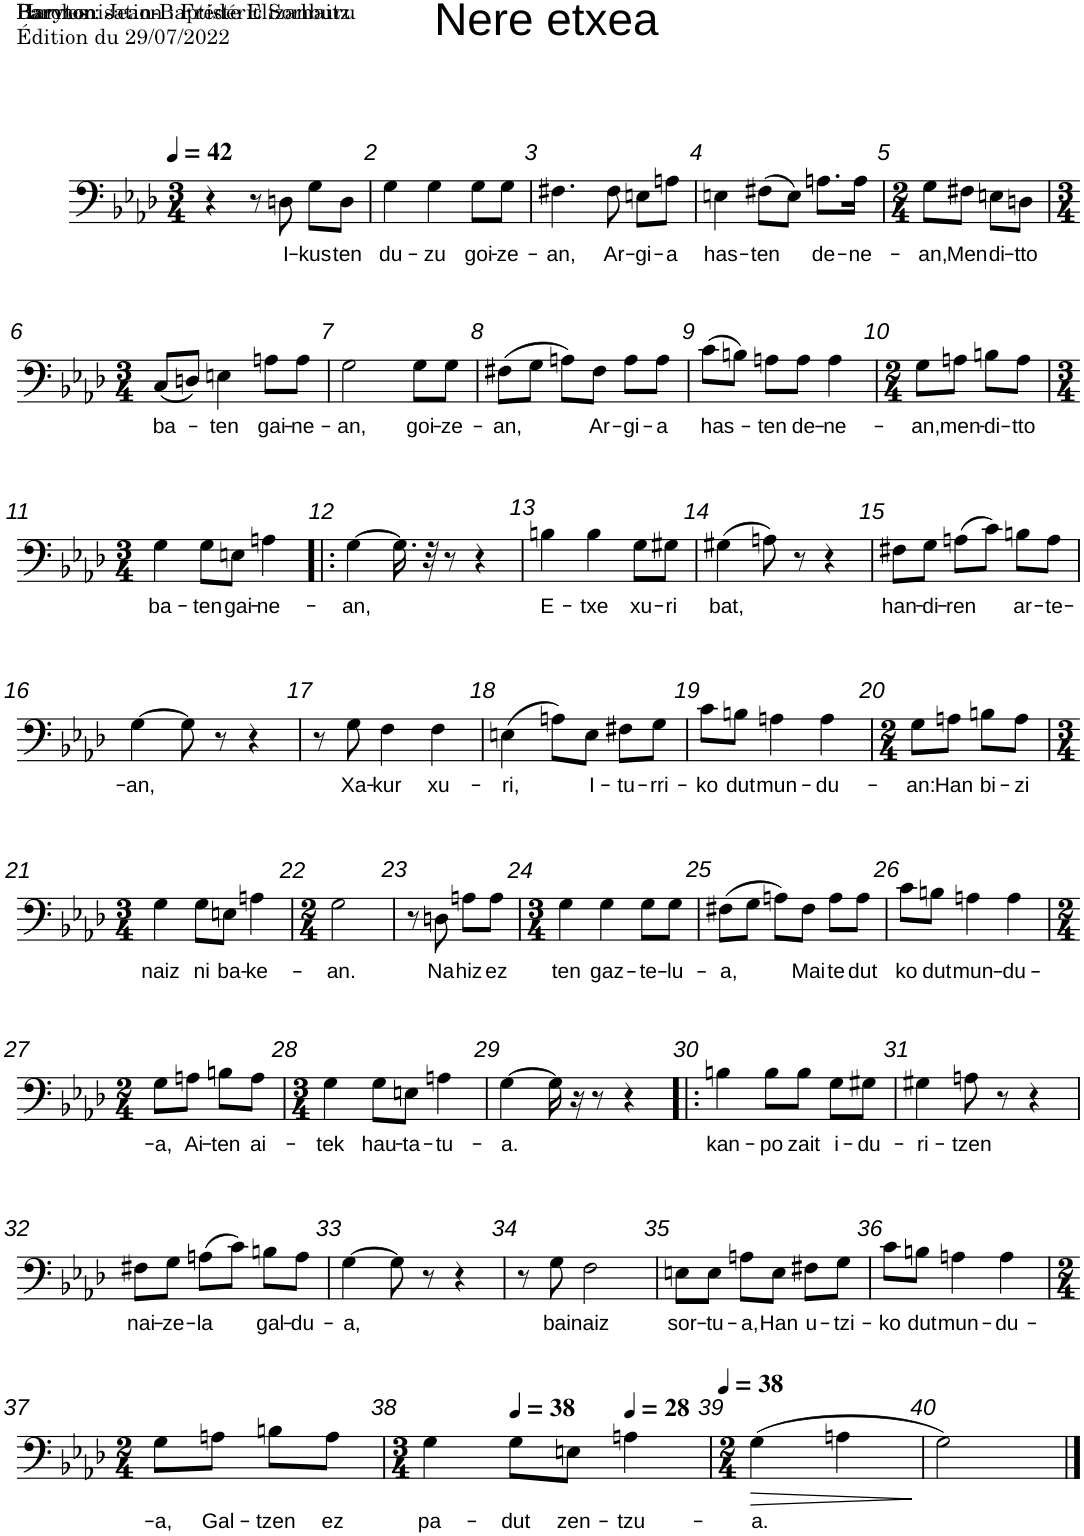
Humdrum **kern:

**kern	**text	**dynam
*part1	*part1	*part1
*staff1	*staff1	*staff1
*I"Baryton	*	*
*I'Bar.	*	*
*clefF4	*	*
*k[b-e-a-d-]	*	*
*M3/4	*	*
*MM42	*	*
=1	=1	=1
4r	.	.
8r	.	.
!	!LO:LY:b	!
8Dn\	I-	.
!	!LO:LY:b	!
8G\L	-kus-	.
!	!LO:LY:b	!
8D\J	-ten	.
=2	=2	=2
!	!LO:LY:b	!
4G\	du-	.
!	!LO:LY:b	!
4G\	-zu	.
!	!LO:LY:b	!
8G\L	goi-	.
!	!LO:LY:b	!
8G\J	-ze-	.
=3	=3	=3
!	!LO:LY:b	!
4.F#X\	-an,	.
!	!LO:LY:b	!
8F#\	Ar-	.
!	!LO:LY:b	!
8En\L	-gi-	.
!	!LO:LY:b	!
8An\J	-a	.
=4	=4	=4
!	!LO:LY:b	!
4En\	has-	.
!	!LO:LY:b	!
(8F#X\L	-ten	.
8E\J)	.	.
!	!LO:LY:b	!
8.An\L	de-	.
!	!LO:LY:b	!
16A\Jk	-ne-	.
=5	=5	=5
*M2/4	*	*
!	!LO:LY:b	!
8G\L	-an,	.
!	!LO:LY:b	!
8F#X\J	Men-	.
!	!LO:LY:b	!
8En\L	-di-	.
!	!LO:LY:b	!
8Dn\J	-tto	.
!!LO:LB:g=z
=6	=6	=6
*M3/4	*	*
!	!LO:LY:b	!
(8C/L	ba-	.
8Dn/J)	.	.
!	!LO:LY:b	!
4En\	-ten	.
!	!LO:LY:b	!
8An\L	gai-	.
!	!LO:LY:b	!
8A\J	-ne-	.
=7	=7	=7
!	!LO:LY:b	!
2G\	-an,	.
!	!LO:LY:b	!
8G\L	goi-	.
!	!LO:LY:b	!
8G\J	-ze-	.
=8	=8	=8
!	!LO:LY:b	!
(8F#X\L	-an,	.
8G\J	.	.
8An\L)	.	.
!	!LO:LY:b	!
8F#\J	Ar-	.
!	!LO:LY:b	!
8A\L	-gi-	.
!	!LO:LY:b	!
8A\J	-a	.
=9	=9	=9
!	!LO:LY:b	!
(8c\L	has-	.
8Bn\J)	.	.
!	!LO:LY:b	!
8An\L	-ten	.
!	!LO:LY:b	!
8A\J	de-	.
!	!LO:LY:b	!
4A\	-ne-	.
=10	=10	=10
*M2/4	*	*
!	!LO:LY:b	!
8G\L	-an,	.
!	!LO:LY:b	!
8An\J	men-	.
!	!LO:LY:b	!
8Bn\L	-di-	.
!	!LO:LY:b	!
8A\J	-tto	.
!!LO:LB:g=z
=11	=11	=11
*M3/4	*	*
!	!LO:LY:b	!
4G\	ba-	.
!	!LO:LY:b	!
8G\L	-ten	.
!	!LO:LY:b	!
8En\J	gai-	.
!	!LO:LY:b	!
4An\	-ne-	.
=12!|:	=12!|:	=12!|:
!	!LO:LY:b	!
[4G\	-an,	.
16.G\]	.	.
32r	.	.
8r	.	.
4r	.	.
=13	=13	=13
!	!LO:LY:b	!
4Bn\	E-	.
!	!LO:LY:b	!
4B\	-txe	.
!	!LO:LY:b	!
8G\L	xu-	.
!	!LO:LY:b	!
8G#X\J	-ri	.
=14	=14	=14
!	!LO:LY:b	!
(4G#X\	bat,	.
8An\)	.	.
8r	.	.
4r	.	.
=15	=15	=15
!	!LO:LY:b	!
8F#X\L	han-	.
!	!LO:LY:b	!
8G\J	-di-	.
!	!LO:LY:b	!
(8An\L	-ren	.
8c\J)	.	.
!	!LO:LY:b	!
8Bn\L	ar-	.
!	!LO:LY:b	!
8A\J	-te-	.
!!LO:LB:g=z
=16	=16	=16
!	!LO:LY:b	!
[4G\	-an,	.
8G\]	.	.
8r	.	.
4r	.	.
=17	=17	=17
8r	.	.
!	!LO:LY:b	!
8G\	Xa-	.
!	!LO:LY:b	!
4F\	-kur	.
!	!LO:LY:b	!
4F\	xu-	.
=18	=18	=18
!	!LO:LY:b	!
(4En\	-ri,	.
8An\L)	.	.
!	!LO:LY:b	!
8E\J	I-	.
!	!LO:LY:b	!
8F#X\L	-tu-	.
!	!LO:LY:b	!
8G\J	-rri-	.
=19	=19	=19
!	!LO:LY:b	!
8c\L	-ko	.
!	!LO:LY:b	!
8Bn\J	dut	.
!	!LO:LY:b	!
4An\	mun-	.
!	!LO:LY:b	!
4A\	-du-	.
=20	=20	=20
*M2/4	*	*
!	!LO:LY:b	!
8G\L	-an:	.
!	!LO:LY:b	!
8An\J	Han	.
!	!LO:LY:b	!
8Bn\L	bi-	.
!	!LO:LY:b	!
8A\J	-zi	.
!!LO:LB:g=z
=21	=21	=21
*M3/4	*	*
!	!LO:LY:b	!
4G\	naiz	.
!	!LO:LY:b	!
8G\L	ni	.
!	!LO:LY:b	!
8En\J	ba-	.
!	!LO:LY:b	!
4An\	-ke-	.
=22	=22	=22
*M2/4	*	*
!	!LO:LY:b	!
2G\	-an.	.
=23	=23	=23
8r	.	.
!	!LO:LY:b	!
8Dn\	Na-	.
!	!LO:LY:b	!
8An\L	-hiz	.
!	!LO:LY:b	!
8A\J	ez	.
=24	=24	=24
*M3/4	*	*
!	!LO:LY:b	!
4G\	ten	.
!	!LO:LY:b	!
4G\	gaz-	.
!	!LO:LY:b	!
8G\L	-te-	.
!	!LO:LY:b	!
8G\J	-lu-	.
=25	=25	=25
!	!LO:LY:b	!
(8F#X\L	-a,	.
8G\J	.	.
8An\L)	.	.
!	!LO:LY:b	!
8F#\J	Mai-	.
!	!LO:LY:b	!
8A\L	-te	.
!	!LO:LY:b	!
8A\J	dut	.
=26	=26	=26
!	!LO:LY:b	!
8c\L	-ko	.
!	!LO:LY:b	!
8Bn\J	dut	.
!	!LO:LY:b	!
4An\	mun-	.
!	!LO:LY:b	!
4A\	-du-	.
!!LO:LB:g=z
=27	=27	=27
*M2/4	*	*
!	!LO:LY:b	!
8G\L	-a,	.
!	!LO:LY:b	!
8An\J	Ai-	.
!	!LO:LY:b	!
8Bn\L	-ten	.
!	!LO:LY:b	!
8A\J	ai-	.
=28	=28	=28
*M3/4	*	*
!	!LO:LY:b	!
4G\	-tek	.
!	!LO:LY:b	!
8G\L	hau-	.
!	!LO:LY:b	!
8En\J	-ta-	.
!	!LO:LY:b	!
4An\	-tu-	.
=29	=29	=29
!	!LO:LY:b	!
[4G\	-a.	.
16G\]	.	.
16r	.	.
8r	.	.
4r	.	.
=30!|:	=30!|:	=30!|:
!	!LO:LY:b	!
4Bn\	kan-	.
!	!LO:LY:b	!
8B\L	-po	.
!	!LO:LY:b	!
8B\J	zait	.
!	!LO:LY:b	!
8G\L	i-	.
!	!LO:LY:b	!
8G#X\J	-du-	.
=31	=31	=31
!	!LO:LY:b	!
4G#X\	-ri-	.
!	!LO:LY:b	!
8An\	-tzen	.
8r	.	.
4r	.	.
!!LO:LB:g=z
=32	=32	=32
!	!LO:LY:b	!
8F#X\L	nai-	.
!	!LO:LY:b	!
8G\J	-ze-	.
!	!LO:LY:b	!
(8An\L	-la	.
8c\J)	.	.
!	!LO:LY:b	!
8Bn\L	gal-	.
!	!LO:LY:b	!
8A\J	-du-	.
=33	=33	=33
!	!LO:LY:b	!
[4G\	-a,	.
8G\]	.	.
8r	.	.
4r	.	.
=34	=34	=34
8r	.	.
!	!LO:LY:b	!
8G\	bai-	.
!	!LO:LY:b	!
2F\	-naiz	.
=35	=35	=35
!	!LO:LY:b	!
8En\L	sor-	.
!	!LO:LY:b	!
8E\J	-tu-	.
!	!LO:LY:b	!
8An\L	-a,	.
!	!LO:LY:b	!
8E\J	Han	.
!	!LO:LY:b	!
8F#X\L	u-	.
!	!LO:LY:b	!
8G\J	-tzi-	.
=36	=36	=36
!	!LO:LY:b	!
8c\L	-ko	.
!	!LO:LY:b	!
8Bn\J	dut	.
!	!LO:LY:b	!
4An\	mun-	.
!	!LO:LY:b	!
4A\	-du-	.
!!LO:LB:g=z
=37	=37	=37
*M2/4	*	*
!	!LO:LY:b	!
8G\L	-a,	.
!	!LO:LY:b	!
8An\J	Gal-	.
!	!LO:LY:b	!
8Bn\L	-tzen	.
!	!LO:LY:b	!
8A\J	ez	.
=38	=38	=38
*M3/4	*	*
!	!LO:LY:b	!
4G\	pa-	.
*MM38	*	*
!	!LO:LY:b	!
8G\L	-dut	.
!	!LO:LY:b	!
8En\J	zen-	.
*MM28	*	*
!	!LO:LY:b	!
4An\	-tzu-	.
=39	=39	=39
*M2/4	*	*
*MM38	*	*
!	!LO:LY:b	!LO:HP:b
(4G\	-a.	>
4An\	.	.
.	.	]
=40	=40	=40
2G\)	.	.
==	==	==
*-	*-	*-
